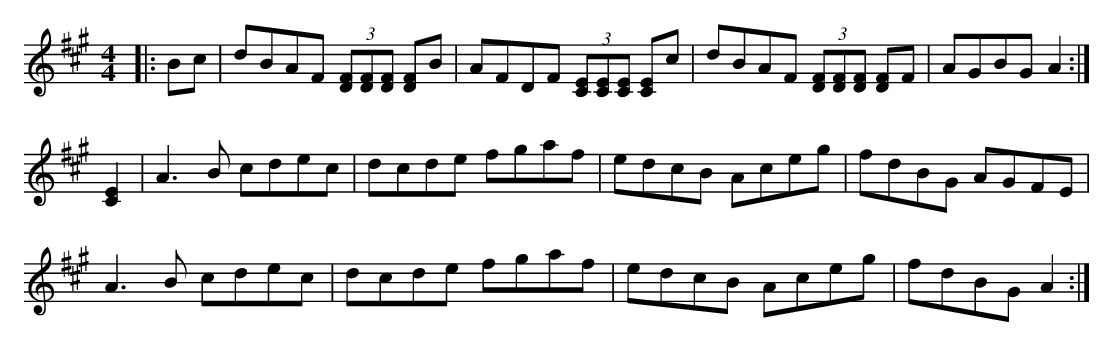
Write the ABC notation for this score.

X:1
M:4/4
K:A
|:Bc|dBAF (3[DF][DF][DF] [DF]B|AFDF (3[CE][CE][CE] [CE]c|dBAF (3[DF][DF][DF] [DF]F|AGBG A2:|
[C2E2]|A3B cdec|dcde fgaf|edcB Aceg|fdBG AGFE|
A3B cdec|dcde fgaf|edcB Aceg|fdBG A2:|
